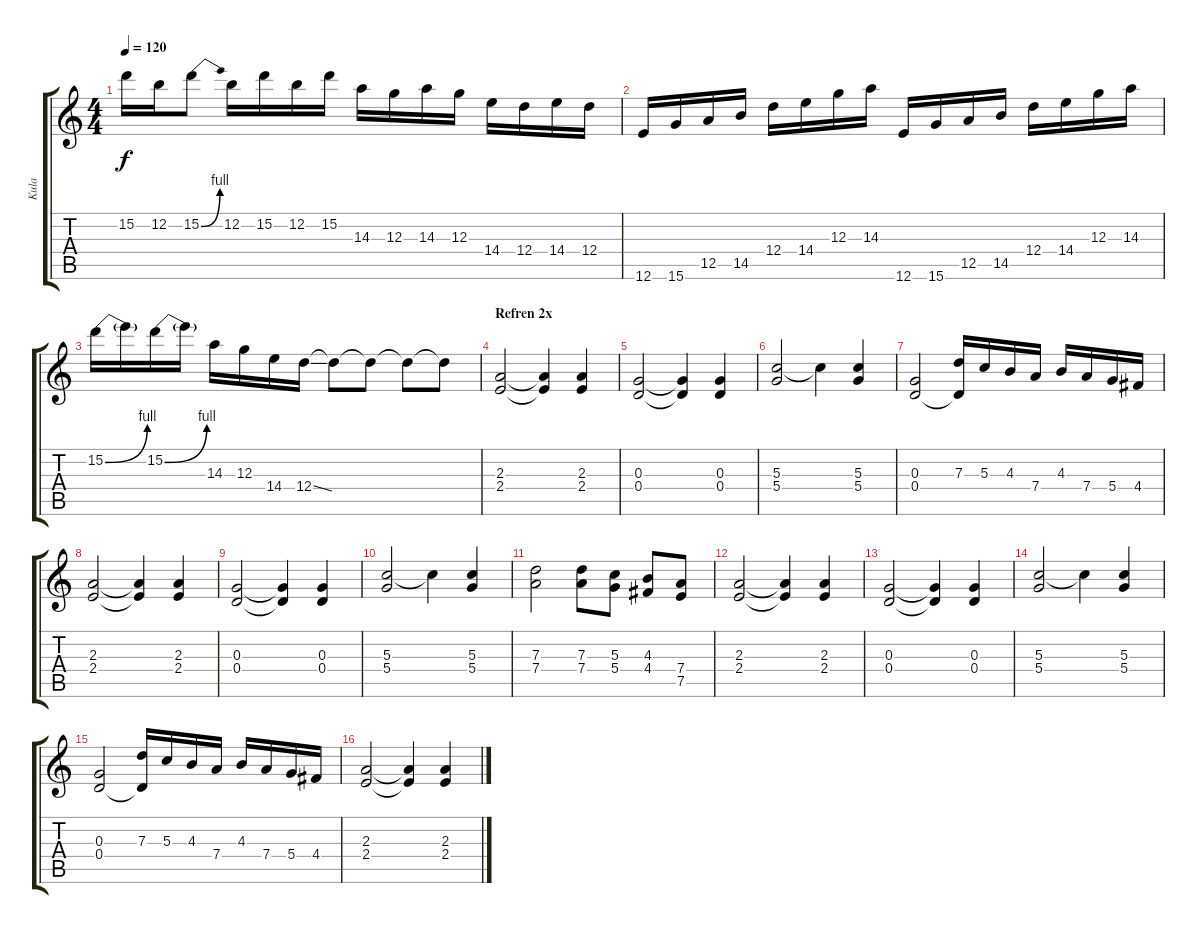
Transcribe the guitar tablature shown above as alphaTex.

\track ("Kula" "Kula") {instrument distortionguitar}
\staff {score tabs}
\tuning (E4 B3 G3 D3 A2 E2) {hide}
\ts (4 4)
\tempo 120
\clef g2
\ks c
15.2.16{dy f} 12.2.16 15.2{be (bend 0 0 60 4)}.8 12.2.16 15.2.16 12.2.16 15.2.16 14.3.16 12.3.16 14.3.16 12.3.16 14.4.16 12.4.16 14.4.16 12.4.16 |
12.6.16 15.6.16 12.5.16 14.5.16 12.4.16 14.4.16 12.3.16 14.3.16 12.6.16 15.6.16 12.5.16 14.5.16 12.4.16 14.4.16 12.3.16 14.3.16 |
15.2{be (bend 0 0 60 4)}.16 15.2{t}.16 15.2{be (bend 0 0 60 4)}.16 15.2{t}.16 14.3.16 12.3.16 14.4.16 12.4{ss}.16 12.4{t}.8 12.4{t}.8 12.4{t}.8 12.4{t}.8 |
\section ("" "Refren 2x")
(2.3 2.4).2 (2.3{t} 2.4{t}).4 (2.3 2.4).4 |
(0.3 0.4).2 (0.3{t} 0.4{t}).4 (0.3 0.4).4 |
(5.3 5.4).2 5.3{t}.4 (5.3 5.4).4 |
(0.3 0.4).2 (7.3 0.4{t}).16 5.3.16 4.3.16 7.4.16 4.3.16 7.4.16 5.4.16 4.4.16 |
(2.3 2.4).2 (2.3{t} 2.4{t}).4 (2.3 2.4).4 |
(0.3 0.4).2 (0.3{t} 0.4{t}).4 (0.3 0.4).4 |
(5.3 5.4).2 5.3{t}.4 (5.3 5.4).4 |
(7.3 7.4).2 (7.3 7.4).8 (5.3 5.4).8 (4.3 4.4).8 (7.4 7.5).8 |
(2.3 2.4).2 (2.3{t} 2.4{t}).4 (2.3 2.4).4 |
(0.3 0.4).2 (0.3{t} 0.4{t}).4 (0.3 0.4).4 |
(5.3 5.4).2 5.3{t}.4 (5.3 5.4).4 |
(0.3 0.4).2 (7.3 0.4{t}).16 5.3.16 4.3.16 7.4.16 4.3.16 7.4.16 5.4.16 4.4.16 |
(2.3 2.4).2 (2.3{t} 2.4{t}).4 (2.3 2.4).4
